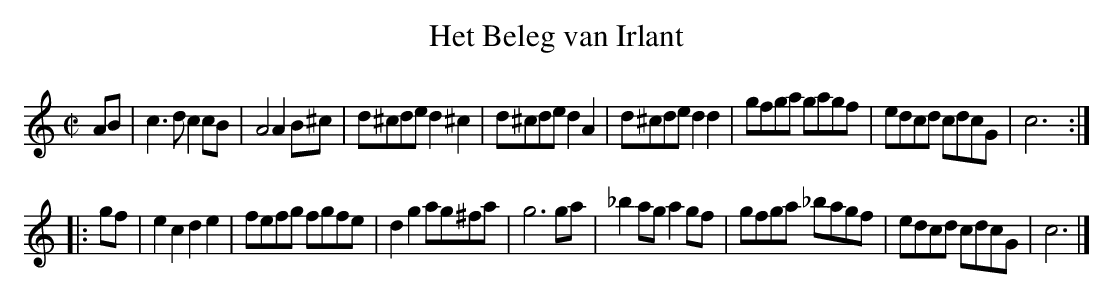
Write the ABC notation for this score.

X:1
T:Het Beleg van Irlant
M:C|
K:Cmaj
AB|c3dc2cB|A4A2B^c|d^cded2^c2|d^cded2A2|d^cded2d2|gfga gagf|edcd cdcG|c6:|
|:gf|e2c2d2e2|fefg fgfe|d2g2ag^fa|g6ga|_b2aga2gf|gfga _bagf|edcd cdcG|c6|]
